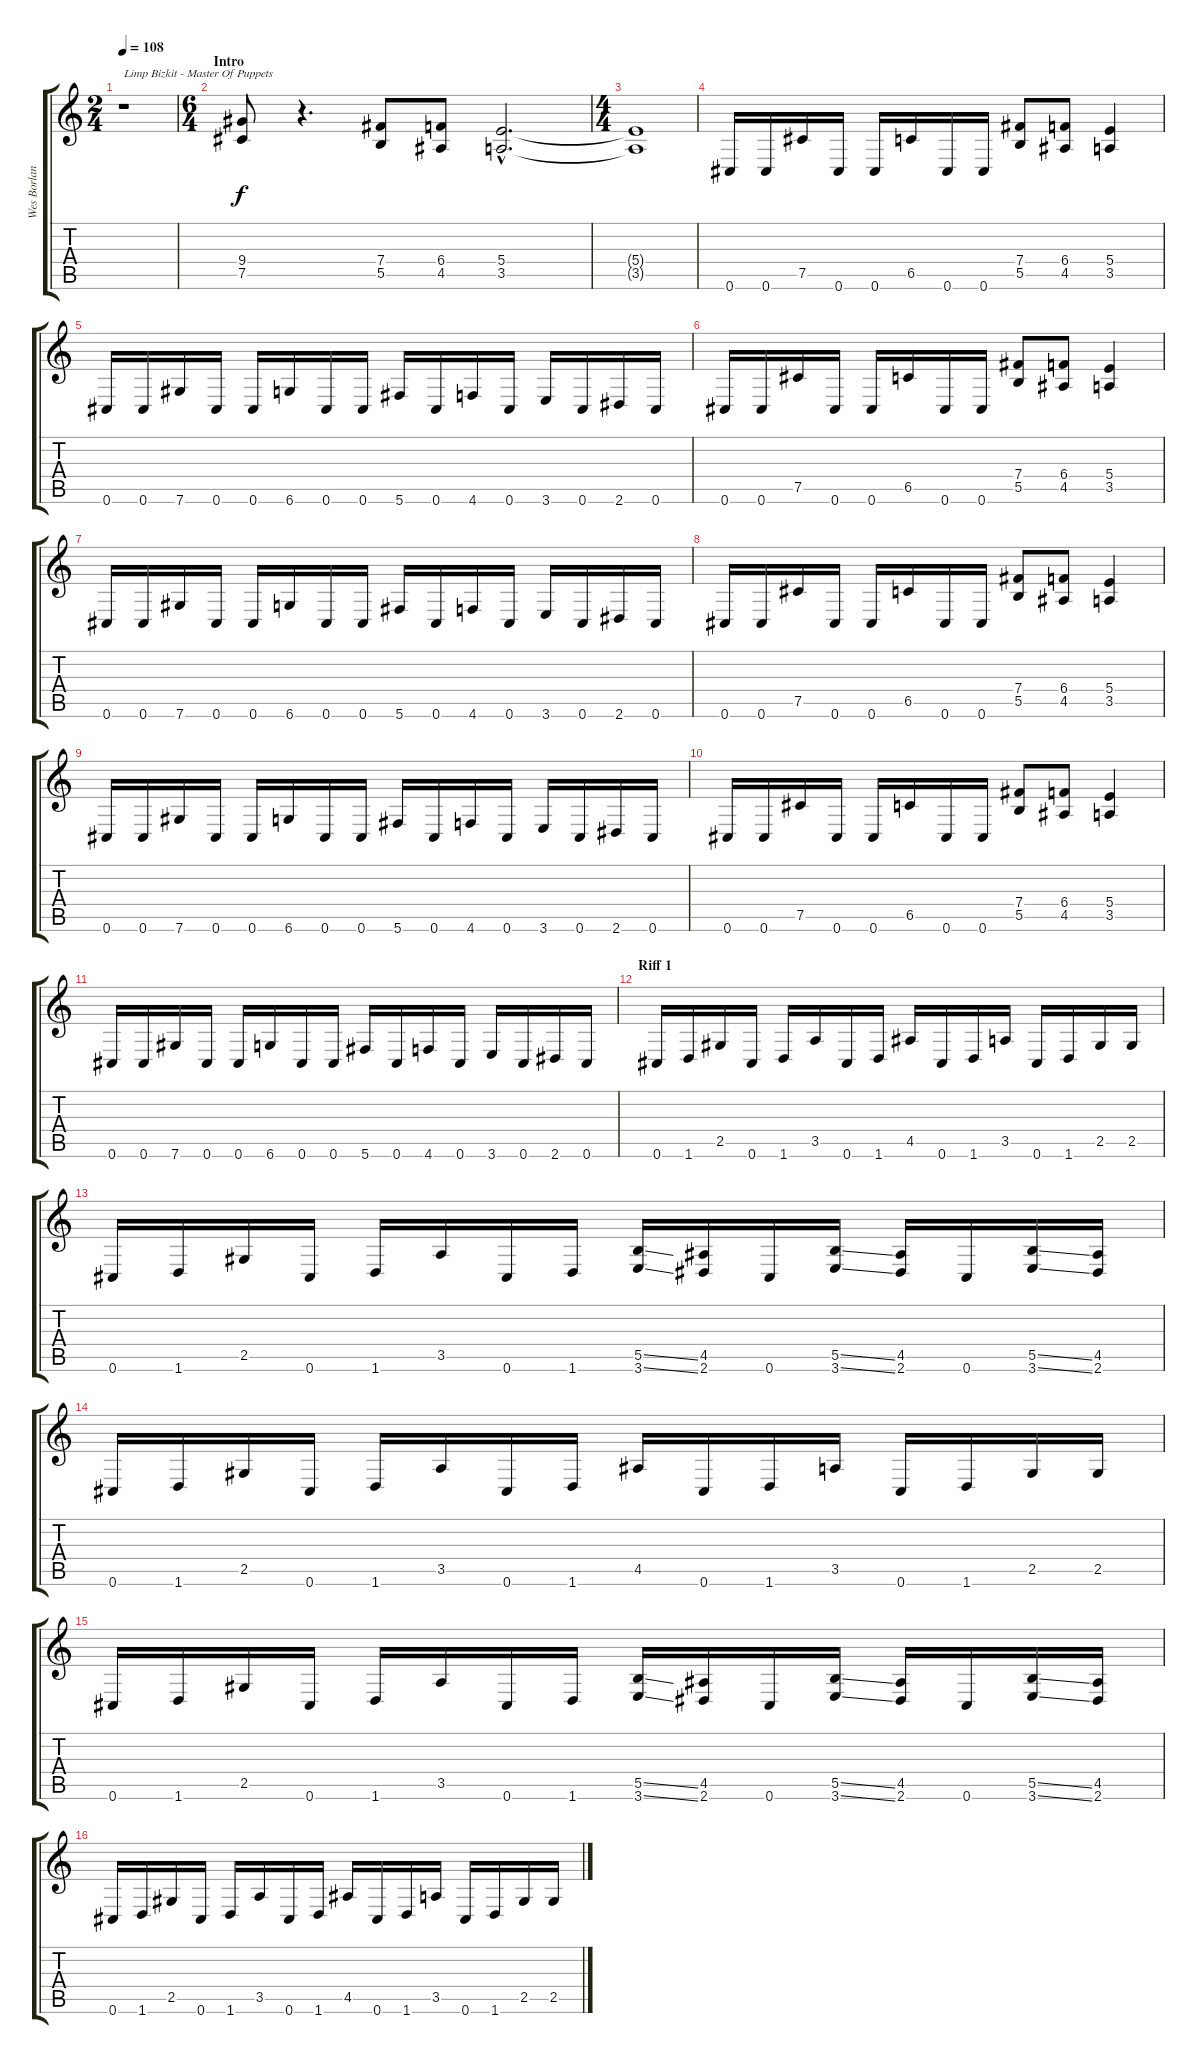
\track ("Wes Borland" "Wes Borlan") {instrument distortionguitar}
\staff {score tabs}
\tuning (Db4 Ab3 E3 B2 Gb2 Db2) {hide}
\ts (2 4)
\tempo 108
\clef g2
\ks c
r.1{txt "Limp Bizkit - Master Of Puppets" dy f instrument distortionguitar} |
\ts (6 4)
\section ("" "Intro")
(9.4 7.5).8 r.4{d} (7.4 5.5).8 (6.4 4.5).8 (5.4{hac} 3.5{hac}).2{d} |
\ts (4 4)
(5.4{t} 3.5{t}).1 |
0.6.16 0.6.16 7.5.16 0.6.16 0.6.16 6.5.16 0.6.16 0.6.16 (7.4 5.5).8 (6.4 4.5).8 (5.4 3.5).4 |
0.6.16 0.6.16 7.6.16 0.6.16 0.6.16 6.6.16 0.6.16 0.6.16 5.6.16 0.6.16 4.6.16 0.6.16 3.6.16 0.6.16 2.6.16 0.6.16 |
0.6.16 0.6.16 7.5.16 0.6.16 0.6.16 6.5.16 0.6.16 0.6.16 (7.4 5.5).8 (6.4 4.5).8 (5.4 3.5).4 |
0.6.16 0.6.16 7.6.16 0.6.16 0.6.16 6.6.16 0.6.16 0.6.16 5.6.16 0.6.16 4.6.16 0.6.16 3.6.16 0.6.16 2.6.16 0.6.16 |
0.6.16 0.6.16 7.5.16 0.6.16 0.6.16 6.5.16 0.6.16 0.6.16 (7.4 5.5).8 (6.4 4.5).8 (5.4 3.5).4 |
0.6.16 0.6.16 7.6.16 0.6.16 0.6.16 6.6.16 0.6.16 0.6.16 5.6.16 0.6.16 4.6.16 0.6.16 3.6.16 0.6.16 2.6.16 0.6.16 |
0.6.16 0.6.16 7.5.16 0.6.16 0.6.16 6.5.16 0.6.16 0.6.16 (7.4 5.5).8 (6.4 4.5).8 (5.4 3.5).4 |
0.6.16 0.6.16 7.6.16 0.6.16 0.6.16 6.6.16 0.6.16 0.6.16 5.6.16 0.6.16 4.6.16 0.6.16 3.6.16 0.6.16 2.6.16 0.6.16 |
\section ("" "Riff 1")
0.6.16 1.6.16 2.5.16 0.6.16 1.6.16 3.5.16 0.6.16 1.6.16 4.5.16 0.6.16 1.6.16 3.5.16 0.6.16 1.6.16 2.5.16 2.5.16 |
0.6.16 1.6.16 2.5.16 0.6.16 1.6.16 3.5.16 0.6.16 1.6.16 (5.5{ss} 3.6{ss}).16 (4.5 2.6).16 0.6.16 (5.5{ss} 3.6{ss}).16 (4.5 2.6).16 0.6.16 (5.5{ss} 3.6{ss}).16 (4.5 2.6).16 |
0.6.16 1.6.16 2.5.16 0.6.16 1.6.16 3.5.16 0.6.16 1.6.16 4.5.16 0.6.16 1.6.16 3.5.16 0.6.16 1.6.16 2.5.16 2.5.16 |
0.6.16 1.6.16 2.5.16 0.6.16 1.6.16 3.5.16 0.6.16 1.6.16 (5.5{ss} 3.6{ss}).16 (4.5 2.6).16 0.6.16 (5.5{ss} 3.6{ss}).16 (4.5 2.6).16 0.6.16 (5.5{ss} 3.6{ss}).16 (4.5 2.6).16 |
0.6.16 1.6.16 2.5.16 0.6.16 1.6.16 3.5.16 0.6.16 1.6.16 4.5.16 0.6.16 1.6.16 3.5.16 0.6.16 1.6.16 2.5.16 2.5.16
